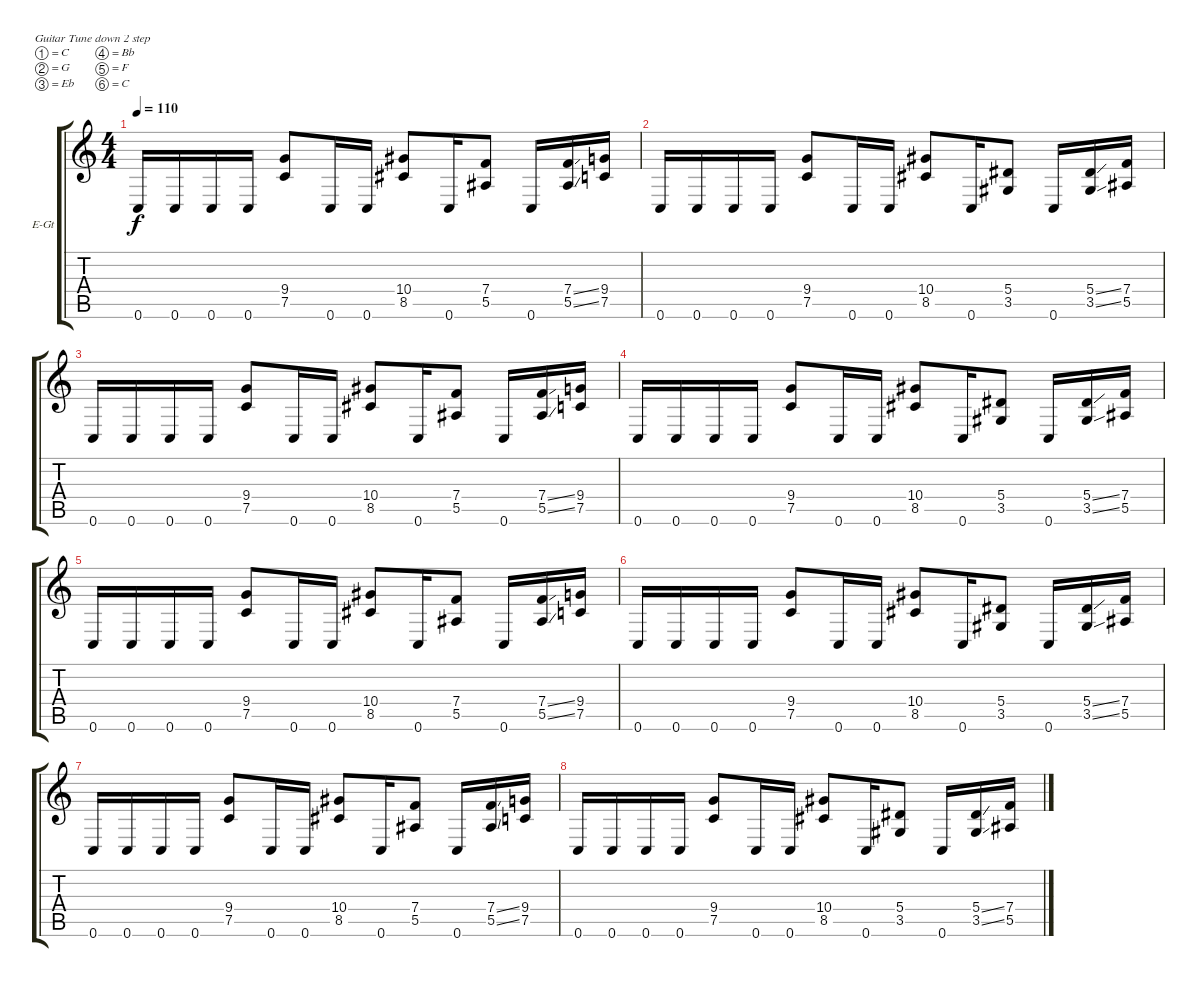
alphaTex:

\defaultSystemsLayout 4
\bracketExtendMode groupsimilarinstruments
\firstSystemTrackNameOrientation horizontal
\otherSystemsTrackNameOrientation horizontal
\track ("Electric Guitar" "E-Gt") {instrument overdrivenguitar}
\staff {score tabs}
\tuning (C4 G3 Eb3 Bb2 F2 C2)
\ts (4 4)
\tempo 110
\clef g2
\ks c
0.6.16{dy f} 0.6.16 0.6.16 0.6.16 (9.4 7.5).8 0.6.16 0.6.16 (10.4 8.5).8 0.6.16 (7.4 5.5).8 0.6.16 (7.4{ss} 5.5{ss}).16 (9.4 7.5).16 |
0.6.16 0.6.16 0.6.16 0.6.16 (9.4 7.5).8 0.6.16 0.6.16 (10.4 8.5).8 0.6.16 (5.4 3.5).8 0.6.16 (5.4{ss} 3.5{ss}).16 (7.4 5.5).16 |
0.6.16 0.6.16 0.6.16 0.6.16 (9.4 7.5).8 0.6.16 0.6.16 (10.4 8.5).8 0.6.16 (7.4 5.5).8 0.6.16 (7.4{ss} 5.5{ss}).16 (9.4 7.5).16 |
0.6.16 0.6.16 0.6.16 0.6.16 (9.4 7.5).8 0.6.16 0.6.16 (10.4 8.5).8 0.6.16 (5.4 3.5).8 0.6.16 (5.4{ss} 3.5{ss}).16 (7.4 5.5).16 |
0.6.16 0.6.16 0.6.16 0.6.16 (9.4 7.5).8 0.6.16 0.6.16 (10.4 8.5).8 0.6.16 (7.4 5.5).8 0.6.16 (7.4{ss} 5.5{ss}).16 (9.4 7.5).16 |
0.6.16 0.6.16 0.6.16 0.6.16 (9.4 7.5).8 0.6.16 0.6.16 (10.4 8.5).8 0.6.16 (5.4 3.5).8 0.6.16 (5.4{ss} 3.5{ss}).16 (7.4 5.5).16 |
0.6.16 0.6.16 0.6.16 0.6.16 (9.4 7.5).8 0.6.16 0.6.16 (10.4 8.5).8 0.6.16 (7.4 5.5).8 0.6.16 (7.4{ss} 5.5{ss}).16 (9.4 7.5).16 |
0.6.16 0.6.16 0.6.16 0.6.16 (9.4 7.5).8 0.6.16 0.6.16 (10.4 8.5).8 0.6.16 (5.4 3.5).8 0.6.16 (5.4{ss} 3.5{ss}).16 (7.4 5.5).16
